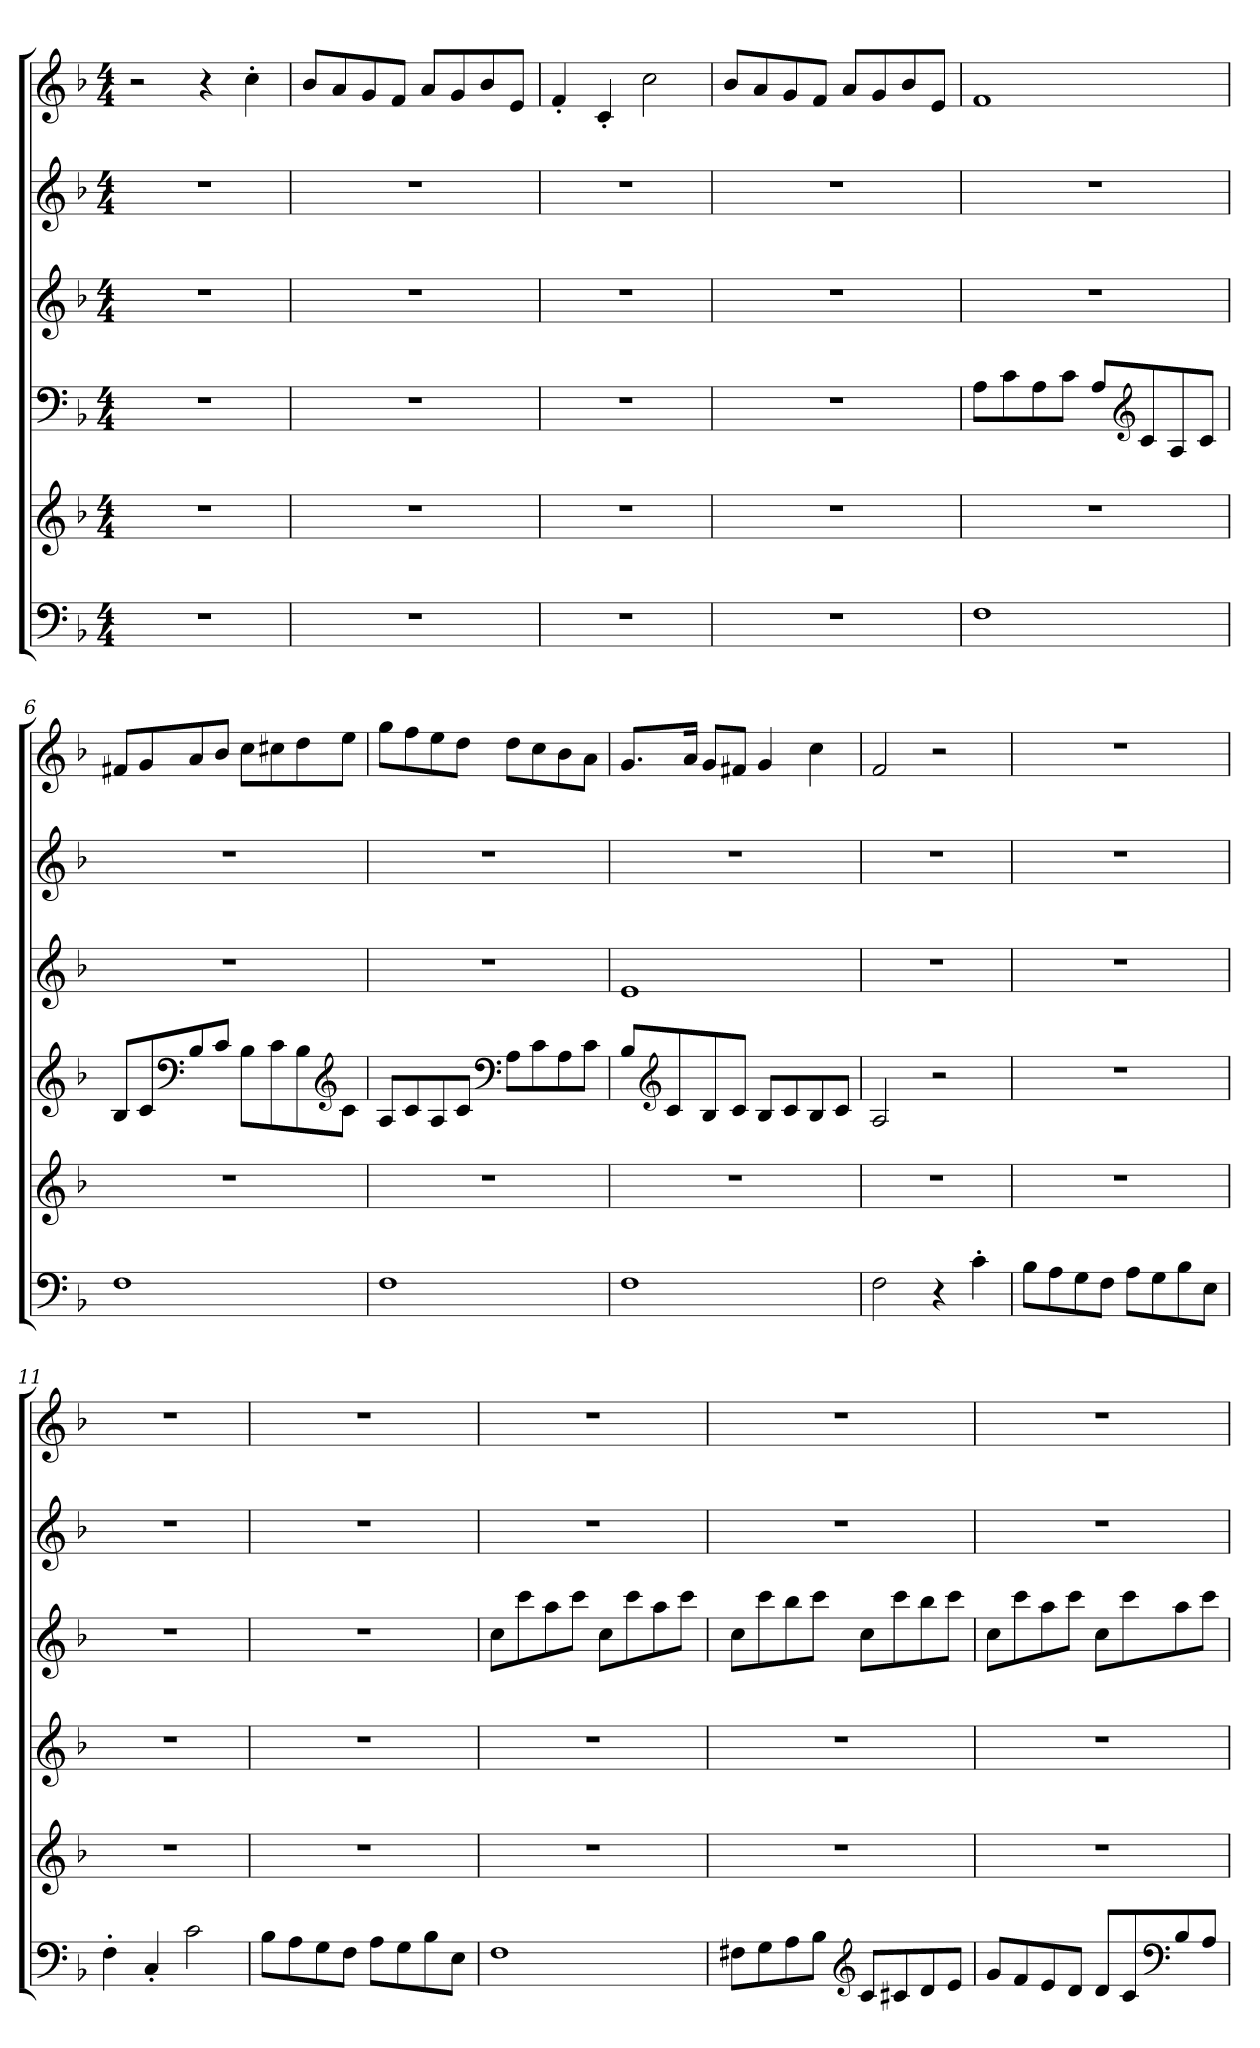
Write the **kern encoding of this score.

**kern	**kern	**kern	**kern	**kern	**kern
*part5	*part4	*part3	*part2	*part1	*part1
*staff6	*staff5	*staff4	*staff3	*staff2	*staff1
*clefF4	*clefG2	*clefF4	*clefG2	*clefG2	*clefG2
*k[b-]	*k[b-]	*k[b-]	*k[b-]	*k[b-]	*k[b-]
*M4/4	*M4/4	*M4/4	*M4/4	*M4/4	*M4/4
*MM138	*MM138	*MM138	*MM138	*MM138	*MM138
=1	=1	=1	=1	=1	=1
1r	1r	1r	1r	1r	2r
.	.	.	.	.	4r
*	*	*	*	*	*MM181
.	.	.	.	.	4cc'\
=2	=2	=2	=2	=2	=2
1r	1r	1r	1r	1r	8b-/L
.	.	.	.	.	8a/
.	.	.	.	.	8g/
.	.	.	.	.	8f/J
.	.	.	.	.	8a/L
.	.	.	.	.	8g/
.	.	.	.	.	8b-/
.	.	.	.	.	8e/J
=3	=3	=3	=3	=3	=3
1r	1r	1r	1r	1r	4f'/
.	.	.	.	.	4c'/
*	*	*	*	*	*MM181
.	.	.	.	.	2cc\
=4	=4	=4	=4	=4	=4
1r	1r	1r	1r	1r	8b-/L
.	.	.	.	.	8a/
.	.	.	.	.	8g/
.	.	.	.	.	8f/J
.	.	.	.	.	8a/L
.	.	.	.	.	8g/
.	.	.	.	.	8b-/
.	.	.	.	.	8e/J
!!LO:LB:g=z
=5	=5	=5	=5	=5	=5
*	*	*	*	*	*MM181
1F	1r	8A\L	1r	1r	1f
.	.	8c\	.	.	.
.	.	8A\	.	.	.
.	.	8c\J	.	.	.
.	.	8A/L	.	.	.
*	*	*clefG2	*	*	*
.	.	8c/	.	.	.
.	.	8A/	.	.	.
.	.	8c/J	.	.	.
=6	=6	=6	=6	=6	=6
1F	1r	8B-/L	1r	1r	8f#X/L
.	.	8c/	.	.	8g/
*	*	*clefF4	*	*	*
.	.	8B-/	.	.	8a/
.	.	8c/J	.	.	8b-/J
.	.	8B-\L	.	.	8cc\L
.	.	8c\	.	.	8cc#X\
.	.	8B-\	.	.	8dd\
*	*	*clefG2	*	*	*
.	.	8c\J	.	.	8ee\J
=7	=7	=7	=7	=7	=7
1F	1r	8A/L	1r	1r	8gg\L
.	.	8c/	.	.	8ff\
.	.	8A/	.	.	8ee\
.	.	8c/J	.	.	8dd\J
*	*	*clefF4	*	*	*
.	.	8A\L	.	.	8dd\L
.	.	8c\	.	.	8cc\
.	.	8A\	.	.	8b-\
.	.	8c\J	.	.	8a\J
!!LO:PB:g=z
=8	=8	=8	=8	=8	=8
1F	1r	8B-/L	1e	1r	8.g/L
*	*	*clefG2	*	*	*
.	.	8c/	.	.	.
.	.	.	.	.	16a/Jk
.	.	8B-/	.	.	8g/L
.	.	8c/J	.	.	8f#X/J
.	.	8B-/L	.	.	4g/
.	.	8c/	.	.	.
.	.	8B-/	.	.	4cc\
.	.	8c/J	.	.	.
=9	=9	=9	=9	=9	=9
2F\	1r	2A/	1r	1r	2f/
4r	.	2r	.	.	2r
4c'\	.	.	.	.	.
=10	=10	=10	=10	=10	=10
8B-\L	1r	1r	1r	1r	1r
8A\	.	.	.	.	.
8G\	.	.	.	.	.
8F\J	.	.	.	.	.
8A\L	.	.	.	.	.
8G\	.	.	.	.	.
8B-\	.	.	.	.	.
8E\J	.	.	.	.	.
=11	=11	=11	=11	=11	=11
4F'\	1r	1r	1r	1r	1r
4C'/	.	.	.	.	.
2c\	.	.	.	.	.
=12	=12	=12	=12	=12	=12
8B-\L	1r	1r	1r	1r	1r
8A\	.	.	.	.	.
8G\	.	.	.	.	.
8F\J	.	.	.	.	.
8A\L	.	.	.	.	.
8G\	.	.	.	.	.
8B-\	.	.	.	.	.
8E\J	.	.	.	.	.
!!LO:LB:g=z
=13	=13	=13	=13	=13	=13
*	*	*	*	*	*MM181
1F	1r	1r	8cc\L	1r	1r
.	.	.	8ccc\	.	.
.	.	.	8aa\	.	.
.	.	.	8ccc\J	.	.
.	.	.	8cc\L	.	.
.	.	.	8ccc\	.	.
.	.	.	8aa\	.	.
.	.	.	8ccc\J	.	.
=14	=14	=14	=14	=14	=14
8F#X\L	1r	1r	8cc\L	1r	1r
8G\	.	.	8ccc\	.	.
8A\	.	.	8bb-\	.	.
8B-\J	.	.	8ccc\J	.	.
*clefG2	*	*	*	*	*
8c/L	.	.	8cc\L	.	.
8c#X/	.	.	8ccc\	.	.
8d/	.	.	8bb-\	.	.
8e/J	.	.	8ccc\J	.	.
=15	=15	=15	=15	=15	=15
8g/L	1r	1r	8cc\L	1r	1r
8f/	.	.	8ccc\	.	.
8e/	.	.	8aa\	.	.
8d/J	.	.	8ccc\J	.	.
8d/L	.	.	8cc\L	.	.
8c/	.	.	8ccc\	.	.
*clefF4	*	*	*	*	*
8B-/	.	.	8aa\	.	.
8A/J	.	.	8ccc\J	.	.
=	=	=	=	=	=
*-	*-	*-	*-	*-	*-
